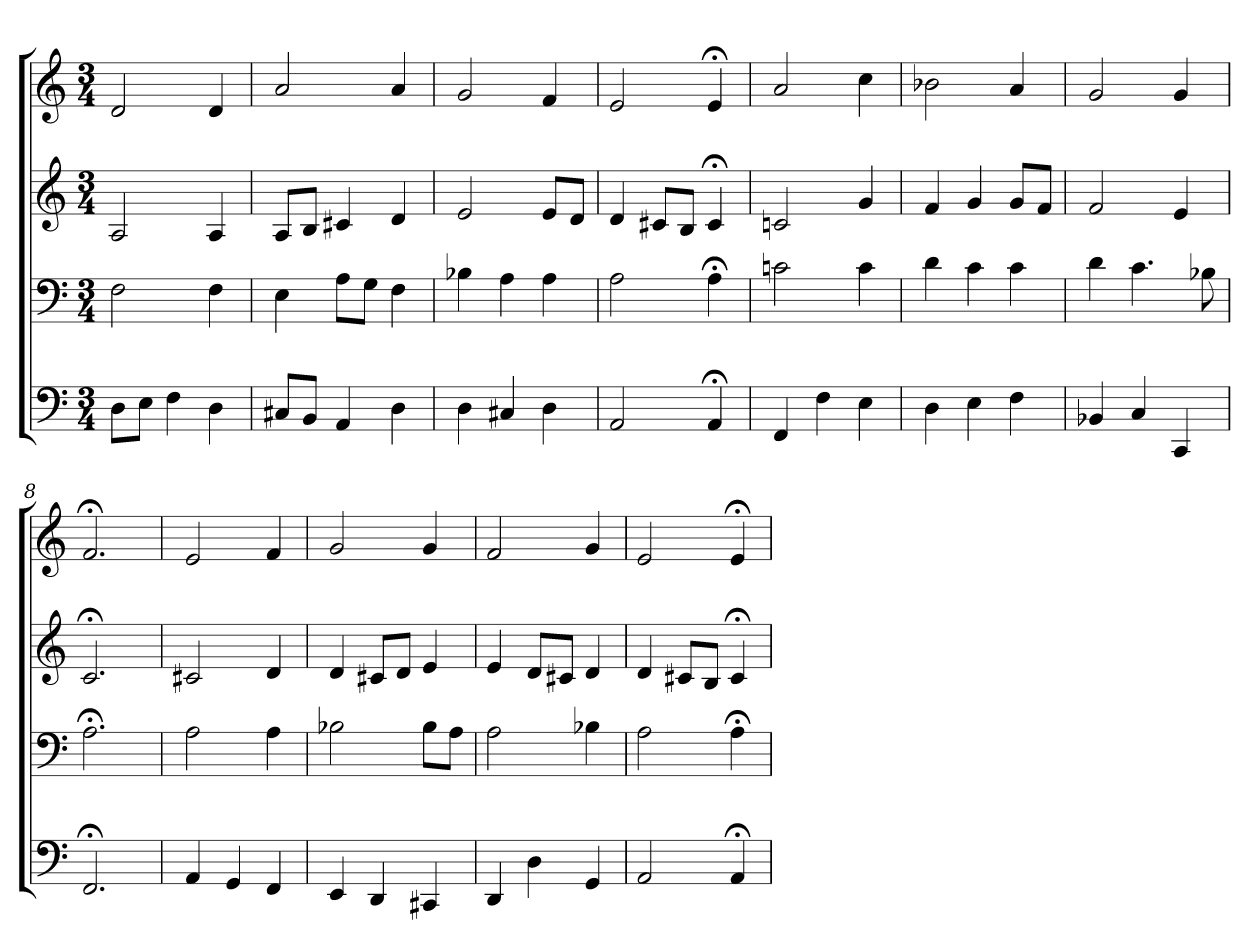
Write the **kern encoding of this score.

**kern	**kern	**kern	**kern
*part4	*part3	*part2	*part1
*staff4	*staff3	*staff2	*staff1
*clefF4	*clefF4	*clefG2	*clefG2
*k[]	*k[]	*k[]	*k[]
*C:	*C:	*C:	*a:
*M3/4	*M3/4	*M3/4	*M3/4
=1	=1	=1	=1
8D\L	2F	2A	2d
8E\J	.	.	.
4F	.	.	.
4D	4F	4A	4d
=2	=2	=2	=2
8C#X/L	4E	8A/L	2a
8BB/J	.	8B/J	.
4AA	8A\L	4c#X	.
.	8G\J	.	.
4D	4F	4d	4a
=3	=3	=3	=3
4D	4B-X	2e	2g
4C#X	4A	.	.
4D	4A	8e/L	4f
.	.	8d/J	.
=4	=4	=4	=4
2AA	2A	4d	2e
.	.	8c#X/L	.
.	.	8B/J	.
4AA;<	4A;<	4c#;<	4e;<
=5	=5	=5	=5
4FF	2cn	2cn	2a
4F	.	.	.
4E	4c	4g	4cc
=6	=6	=6	=6
4D	4d	4f	2b-X
4E	4c	4g	.
4F	4c	8g/L	4a
.	.	8f/J	.
=7	=7	=7	=7
4BB-X	4d	2f	2g
4C	4.c	.	.
4CC	.	4e	4g
.	8B-X	.	.
=8	=8	=8	=8
2.FF;<	2.A;<	2.c;<	2.f;<
=9	=9	=9	=9
4AA	2A	2c#X	2e
4GG	.	.	.
4FF	4A	4d	4f
=10	=10	=10	=10
4EE	2B-X	4d	2g
4DD	.	8c#X/L	.
.	.	8d/J	.
4CC#X	8B-\L	4e	4g
.	8A\J	.	.
=11	=11	=11	=11
4DD	2A	4e	2f
4D	.	8d/L	.
.	.	8c#X/J	.
4GG	4B-X	4d	4g
=12	=12	=12	=12
2AA	2A	4d	2e
.	.	8c#X/L	.
.	.	8B/J	.
4AA;<	4A;<	4c#;<	4e;<
=	=	=	=
*-	*-	*-	*-
